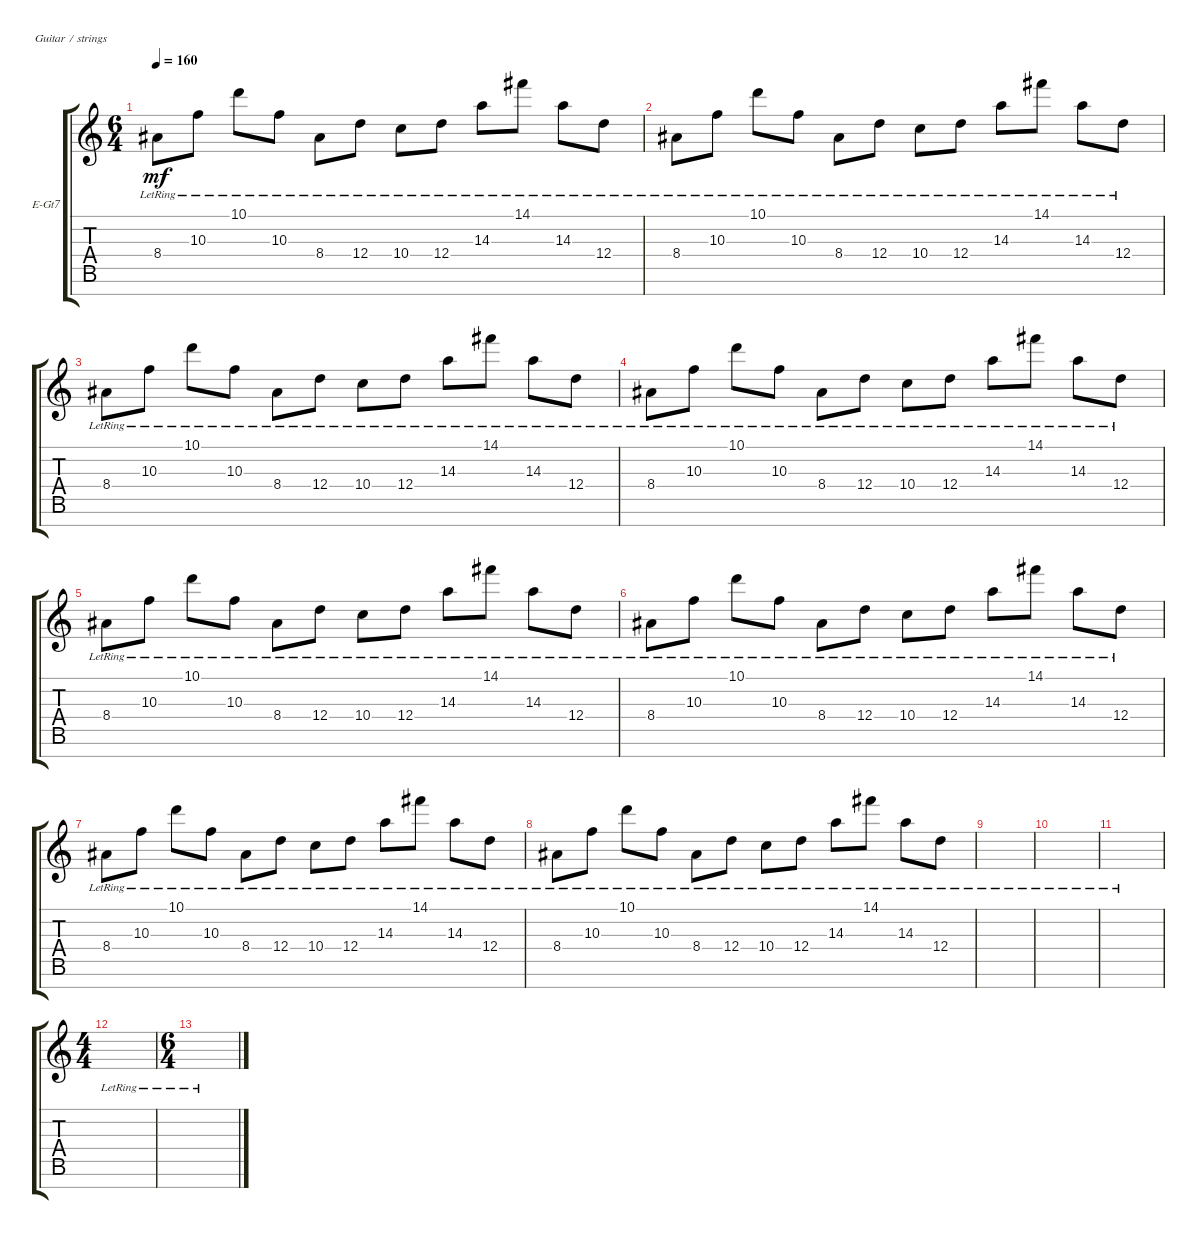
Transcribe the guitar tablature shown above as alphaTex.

\defaultSystemsLayout 4
\bracketExtendMode groupsimilarinstruments
\firstSystemTrackNameOrientation horizontal
\otherSystemsTrackNameOrientation horizontal
\track ("Electric Guitar" "E-Gt7") {instrument electricguitarclean}
\staff {score tabs}
\tuning (E4 B3 G3 D3 A2 E2 B1)
\ts (6 4)
\tempo 160
\clef g2
\ks c
8.4{lr}.8{dy mf instrument electricguitarclean} 10.3{lr}.8 10.1{lr}.8 10.3{lr}.8 8.4{lr}.8 12.4{lr}.8 10.4{lr}.8 12.4{lr}.8 14.3{lr}.8 14.1{lr}.8 14.3{lr}.8 12.4{lr}.8 |
8.4{lr}.8 10.3{lr}.8 10.1{lr}.8 10.3{lr}.8 8.4{lr}.8 12.4{lr}.8 10.4{lr}.8 12.4{lr}.8 14.3{lr}.8 14.1{lr}.8 14.3{lr}.8 12.4{lr}.8 |
8.4{lr}.8 10.3{lr}.8 10.1{lr}.8 10.3{lr}.8 8.4{lr}.8 12.4{lr}.8 10.4{lr}.8 12.4{lr}.8 14.3{lr}.8 14.1{lr}.8 14.3{lr}.8 12.4{lr}.8 |
8.4{lr}.8 10.3{lr}.8 10.1{lr}.8 10.3{lr}.8 8.4{lr}.8 12.4{lr}.8 10.4{lr}.8 12.4{lr}.8 14.3{lr}.8 14.1{lr}.8 14.3{lr}.8 12.4{lr}.8 |
8.4{lr}.8 10.3{lr}.8 10.1{lr}.8 10.3{lr}.8 8.4{lr}.8 12.4{lr}.8 10.4{lr}.8 12.4{lr}.8 14.3{lr}.8 14.1{lr}.8 14.3{lr}.8 12.4{lr}.8 |
8.4{lr}.8 10.3{lr}.8 10.1{lr}.8 10.3{lr}.8 8.4{lr}.8 12.4{lr}.8 10.4{lr}.8 12.4{lr}.8 14.3{lr}.8 14.1{lr}.8 14.3{lr}.8 12.4{lr}.8 |
8.4{lr}.8 10.3{lr}.8 10.1{lr}.8 10.3{lr}.8 8.4{lr}.8 12.4{lr}.8 10.4{lr}.8 12.4{lr}.8 14.3{lr}.8 14.1{lr}.8 14.3{lr}.8 12.4{lr}.8 |
8.4{lr}.8 10.3{lr}.8 10.1{lr}.8 10.3{lr}.8 8.4{lr}.8 12.4{lr}.8 10.4{lr}.8 12.4{lr}.8 14.3{lr}.8 14.1{lr}.8 14.3{lr}.8 12.4{lr}.8 |
|
|
|
\ts (4 4)
|
\ts (6 4)
